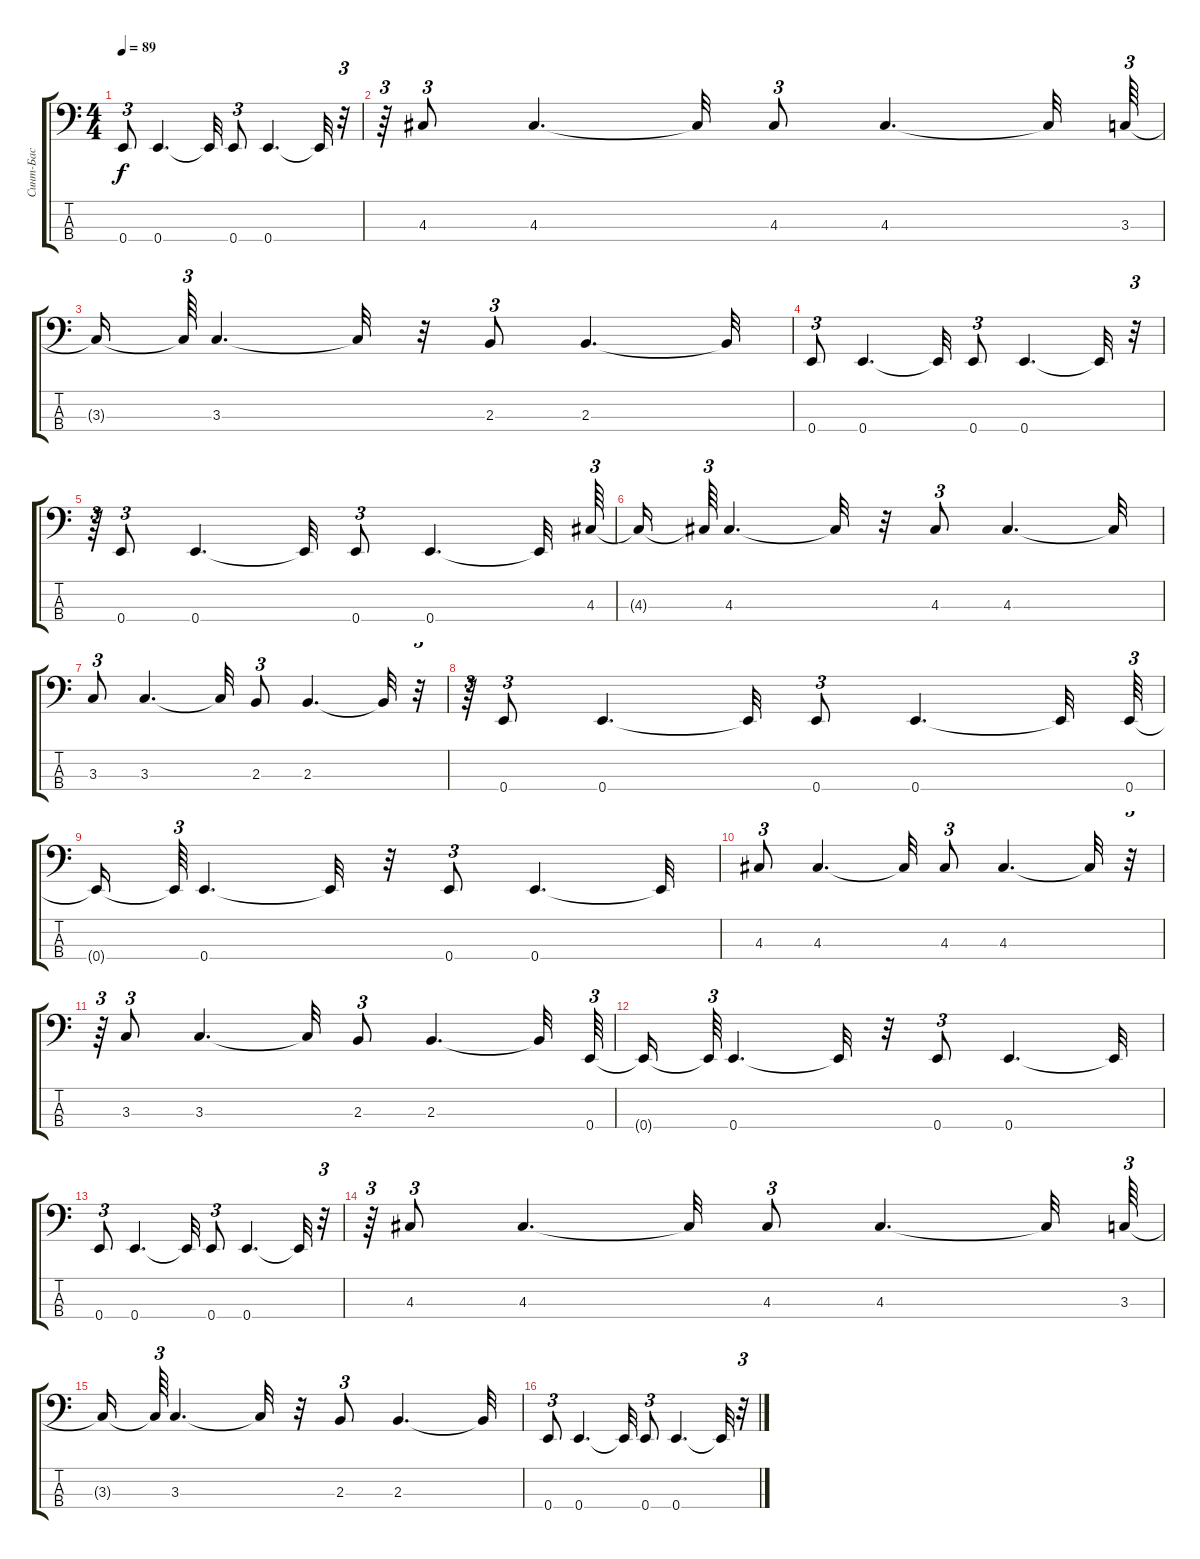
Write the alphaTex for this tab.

\track ("Синт-Бас" "Синт-Бас") {instrument synthbass1}
\staff {score tabs}
\tuning (G2 D2 A1 E1) {hide}
\ts (4 4)
\tempo 89
\clef f4
\ks c
0.4.8{tu (3 2) dy f} 0.4.4{d} 0.4{t}.32 0.4.8{tu (3 2)} 0.4.4{d} 0.4{t}.32 r.32{tu (3 2)} |
r.64{tu (3 2)} 4.3.8{tu (3 2)} 4.3.4{d} 4.3{t}.32 4.3.8{tu (3 2)} 4.3.4{d} 4.3{t}.32 3.3.64{tu (3 2)} |
3.3{t}.16 3.3{t}.64{tu (3 2)} 3.3.4{d} 3.3{t}.32 r.32 2.3.8{tu (3 2)} 2.3.4{d} 2.3{t}.32 |
0.4.8{tu (3 2)} 0.4.4{d} 0.4{t}.32 0.4.8{tu (3 2)} 0.4.4{d} 0.4{t}.32 r.32{tu (3 2)} |
r.64{tu (3 2)} 0.4.8{tu (3 2)} 0.4.4{d} 0.4{t}.32 0.4.8{tu (3 2)} 0.4.4{d} 0.4{t}.32 4.3.64{tu (3 2)} |
4.3{t}.16 4.3{t}.64{tu (3 2)} 4.3.4{d} 4.3{t}.32 r.32 4.3.8{tu (3 2)} 4.3.4{d} 4.3{t}.32 |
3.3.8{tu (3 2)} 3.3.4{d} 3.3{t}.32 2.3.8{tu (3 2)} 2.3.4{d} 2.3{t}.32 r.32{tu (3 2)} |
r.64{tu (3 2)} 0.4.8{tu (3 2)} 0.4.4{d} 0.4{t}.32 0.4.8{tu (3 2)} 0.4.4{d} 0.4{t}.32 0.4.64{tu (3 2)} |
0.4{t}.16 0.4{t}.64{tu (3 2)} 0.4.4{d} 0.4{t}.32 r.32 0.4.8{tu (3 2)} 0.4.4{d} 0.4{t}.32 |
4.3.8{tu (3 2)} 4.3.4{d} 4.3{t}.32 4.3.8{tu (3 2)} 4.3.4{d} 4.3{t}.32 r.32{tu (3 2)} |
r.64{tu (3 2)} 3.3.8{tu (3 2)} 3.3.4{d} 3.3{t}.32 2.3.8{tu (3 2)} 2.3.4{d} 2.3{t}.32 0.4.64{tu (3 2)} |
0.4{t}.16 0.4{t}.64{tu (3 2)} 0.4.4{d} 0.4{t}.32 r.32 0.4.8{tu (3 2)} 0.4.4{d} 0.4{t}.32 |
0.4.8{tu (3 2)} 0.4.4{d} 0.4{t}.32 0.4.8{tu (3 2)} 0.4.4{d} 0.4{t}.32 r.32{tu (3 2)} |
r.64{tu (3 2)} 4.3.8{tu (3 2)} 4.3.4{d} 4.3{t}.32 4.3.8{tu (3 2)} 4.3.4{d} 4.3{t}.32 3.3.64{tu (3 2)} |
3.3{t}.16 3.3{t}.64{tu (3 2)} 3.3.4{d} 3.3{t}.32 r.32 2.3.8{tu (3 2)} 2.3.4{d} 2.3{t}.32 |
0.4.8{tu (3 2)} 0.4.4{d} 0.4{t}.32 0.4.8{tu (3 2)} 0.4.4{d} 0.4{t}.32 r.32{tu (3 2)}
